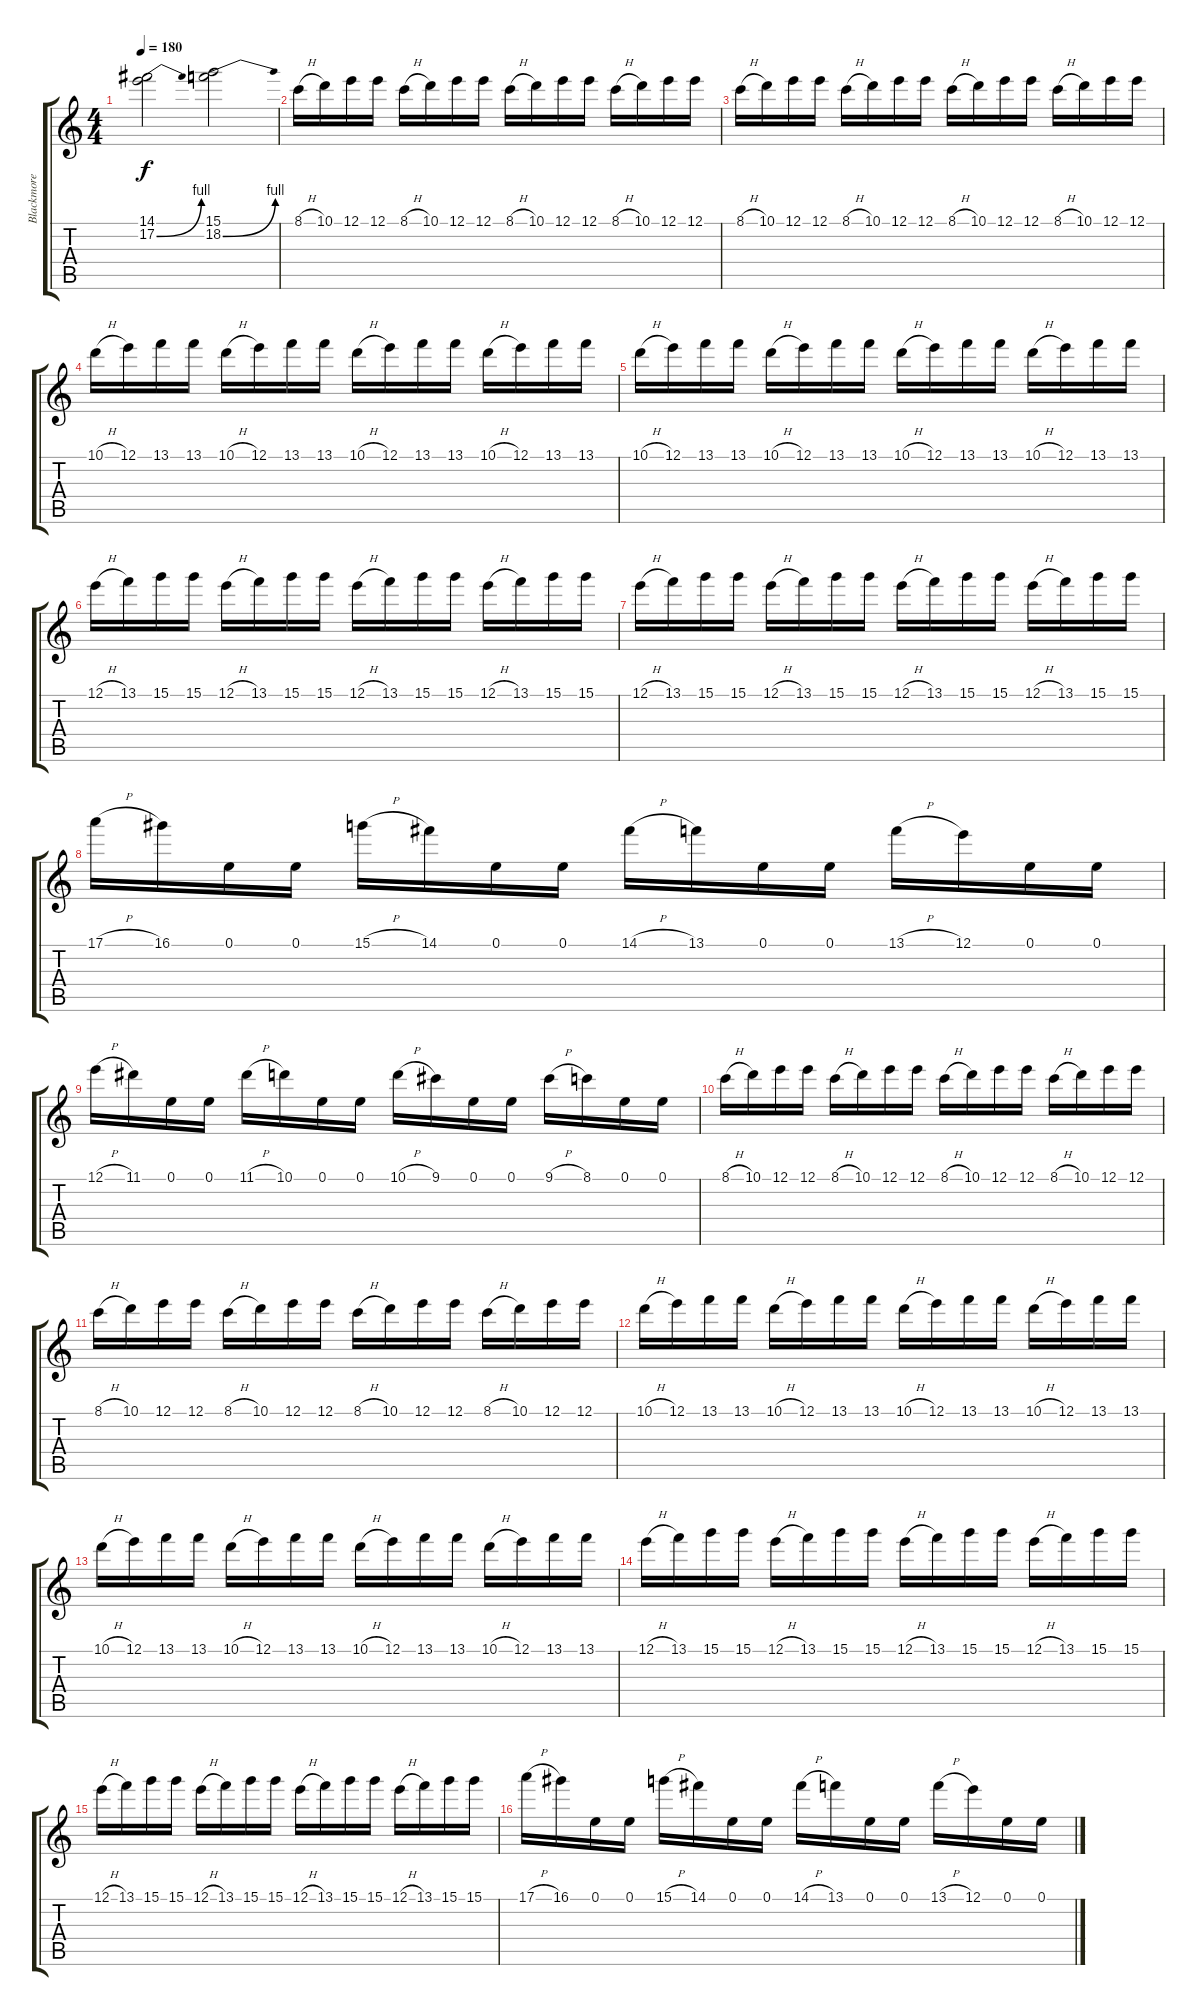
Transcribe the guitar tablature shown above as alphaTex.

\track ("Blackmore 2" "Blackmore ") {instrument overdrivenguitar}
\staff {score tabs}
\tuning (E4 B3 G3 D3 A2 E2) {hide}
\ts (4 4)
\tempo 180
\clef g2
\ks c
(14.1 17.2{be (bend 0 0 60 4)}).2{dy f} (15.1 18.2{be (bend 0 0 60 4)}).2 |
8.1{h}.16 10.1.16 12.1.16 12.1.16 8.1{h}.16 10.1.16 12.1.16 12.1.16 8.1{h}.16 10.1.16 12.1.16 12.1.16 8.1{h}.16 10.1.16 12.1.16 12.1.16 |
8.1{h}.16 10.1.16 12.1.16 12.1.16 8.1{h}.16 10.1.16 12.1.16 12.1.16 8.1{h}.16 10.1.16 12.1.16 12.1.16 8.1{h}.16 10.1.16 12.1.16 12.1.16 |
10.1{h}.16 12.1.16 13.1.16 13.1.16 10.1{h}.16 12.1.16 13.1.16 13.1.16 10.1{h}.16 12.1.16 13.1.16 13.1.16 10.1{h}.16 12.1.16 13.1.16 13.1.16 |
10.1{h}.16 12.1.16 13.1.16 13.1.16 10.1{h}.16 12.1.16 13.1.16 13.1.16 10.1{h}.16 12.1.16 13.1.16 13.1.16 10.1{h}.16 12.1.16 13.1.16 13.1.16 |
12.1{h}.16 13.1.16 15.1.16 15.1.16 12.1{h}.16 13.1.16 15.1.16 15.1.16 12.1{h}.16 13.1.16 15.1.16 15.1.16 12.1{h}.16 13.1.16 15.1.16 15.1.16 |
12.1{h}.16 13.1.16 15.1.16 15.1.16 12.1{h}.16 13.1.16 15.1.16 15.1.16 12.1{h}.16 13.1.16 15.1.16 15.1.16 12.1{h}.16 13.1.16 15.1.16 15.1.16 |
17.1{h}.16 16.1.16 0.1.16 0.1.16 15.1{h}.16 14.1.16 0.1.16 0.1.16 14.1{h}.16 13.1.16 0.1.16 0.1.16 13.1{h}.16 12.1.16 0.1.16 0.1.16 |
12.1{h}.16 11.1.16 0.1.16 0.1.16 11.1{h}.16 10.1.16 0.1.16 0.1.16 10.1{h}.16 9.1.16 0.1.16 0.1.16 9.1{h}.16 8.1.16 0.1.16 0.1.16 |
8.1{h}.16 10.1.16 12.1.16 12.1.16 8.1{h}.16 10.1.16 12.1.16 12.1.16 8.1{h}.16 10.1.16 12.1.16 12.1.16 8.1{h}.16 10.1.16 12.1.16 12.1.16 |
8.1{h}.16 10.1.16 12.1.16 12.1.16 8.1{h}.16 10.1.16 12.1.16 12.1.16 8.1{h}.16 10.1.16 12.1.16 12.1.16 8.1{h}.16 10.1.16 12.1.16 12.1.16 |
10.1{h}.16 12.1.16 13.1.16 13.1.16 10.1{h}.16 12.1.16 13.1.16 13.1.16 10.1{h}.16 12.1.16 13.1.16 13.1.16 10.1{h}.16 12.1.16 13.1.16 13.1.16 |
10.1{h}.16 12.1.16 13.1.16 13.1.16 10.1{h}.16 12.1.16 13.1.16 13.1.16 10.1{h}.16 12.1.16 13.1.16 13.1.16 10.1{h}.16 12.1.16 13.1.16 13.1.16 |
12.1{h}.16 13.1.16 15.1.16 15.1.16 12.1{h}.16 13.1.16 15.1.16 15.1.16 12.1{h}.16 13.1.16 15.1.16 15.1.16 12.1{h}.16 13.1.16 15.1.16 15.1.16 |
12.1{h}.16 13.1.16 15.1.16 15.1.16 12.1{h}.16 13.1.16 15.1.16 15.1.16 12.1{h}.16 13.1.16 15.1.16 15.1.16 12.1{h}.16 13.1.16 15.1.16 15.1.16 |
17.1{h}.16 16.1.16 0.1.16 0.1.16 15.1{h}.16 14.1.16 0.1.16 0.1.16 14.1{h}.16 13.1.16 0.1.16 0.1.16 13.1{h}.16 12.1.16 0.1.16 0.1.16
